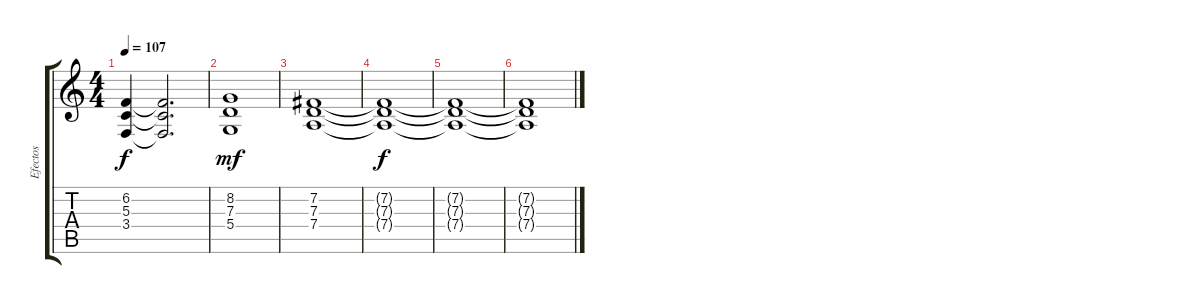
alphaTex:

\track ("Efectos" "Efectos") {instrument pad8sweep}
\staff {score tabs}
\tuning (E4 B3 G3 D3 A2 E2) {hide}
\ts (4 4)
\tempo 107
\clef g2
\ks c
(6.2 5.3 3.4).4{dy f volume 7 instrument pad8sweep} (6.2{t} 5.3{t} 3.4{t}).2{d volume 16} |
(8.2 7.3 5.4).1{dy mf} |
(7.2 7.3 7.4).1{volume 0} |
(7.2{t} 7.3{t} 7.4{t}).1{dy f} |
(7.2{t} 7.3{t} 7.4{t}).1 |
(7.2{t} 7.3{t} 7.4{t}).1
